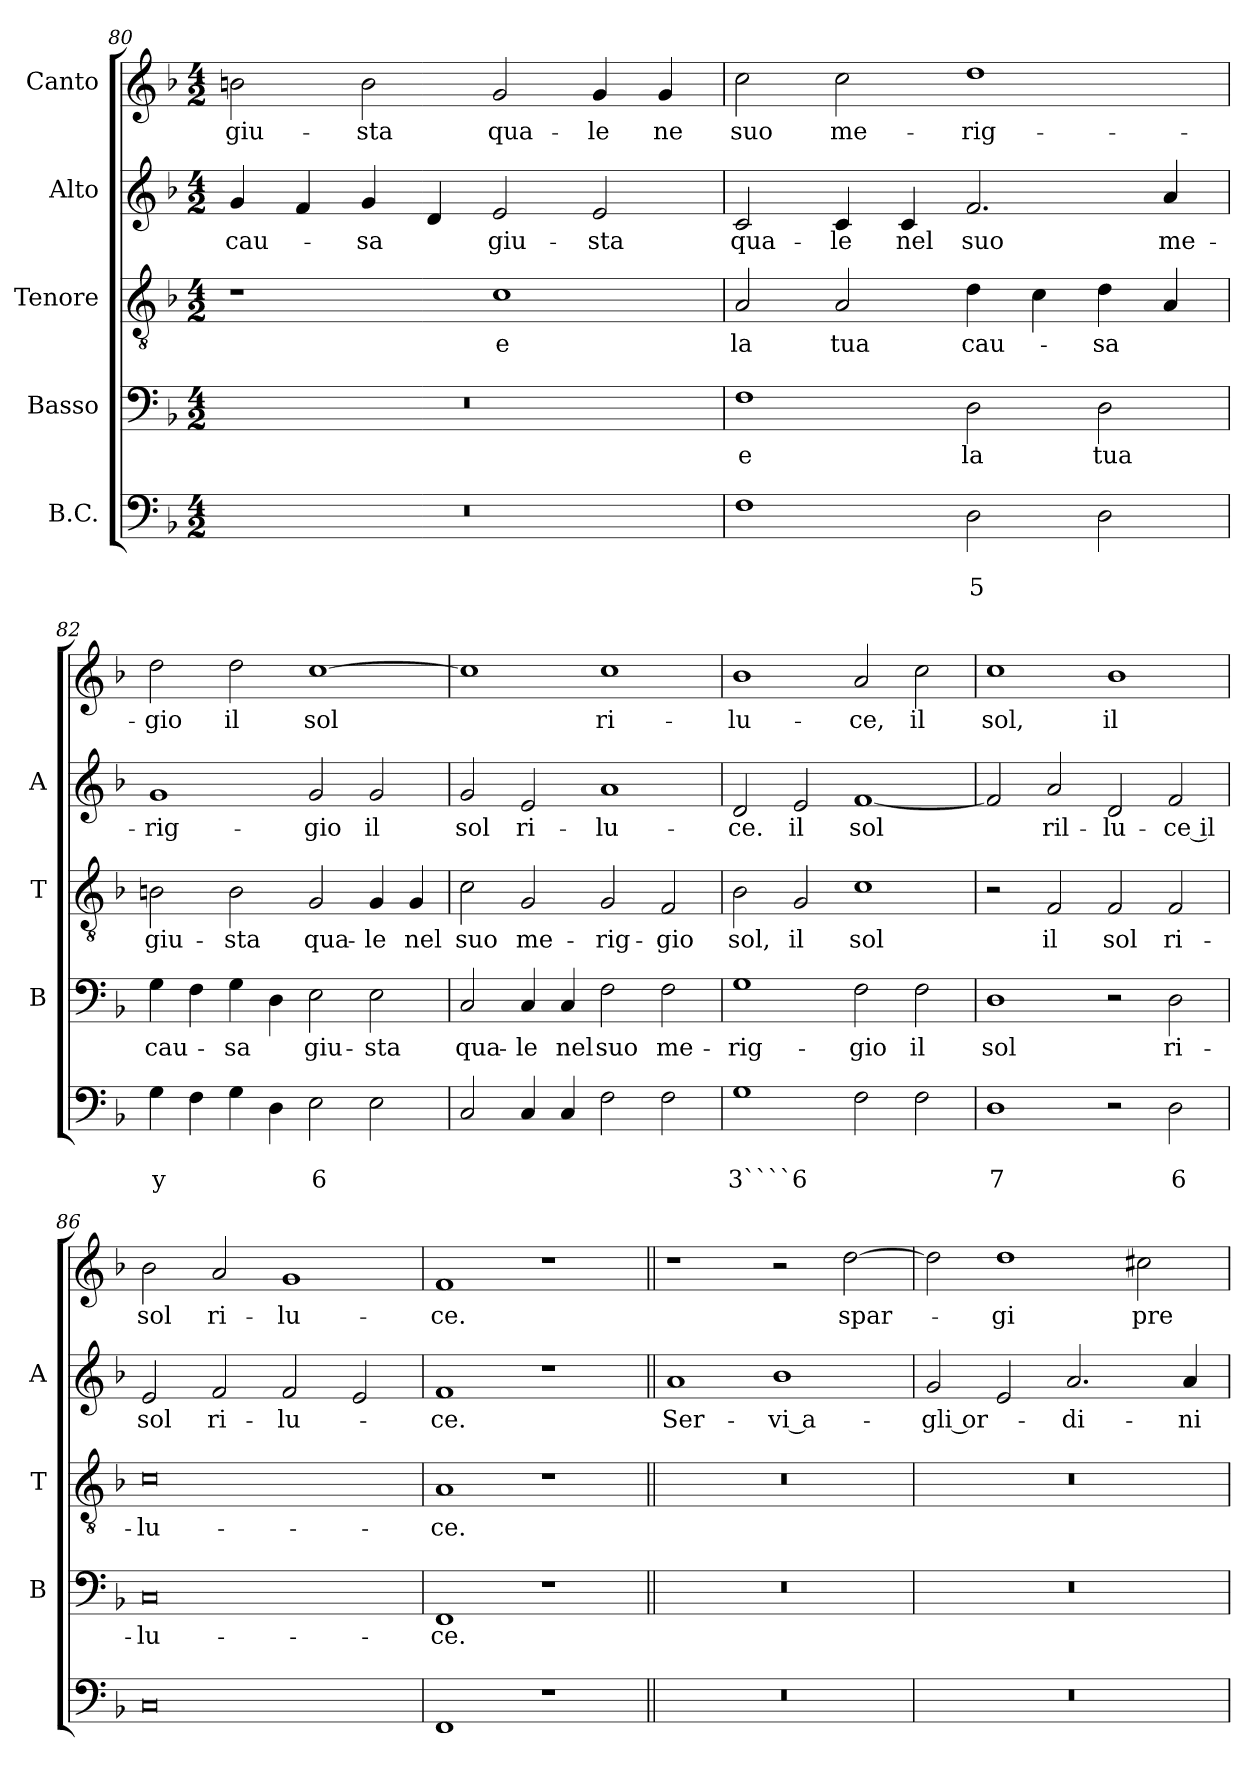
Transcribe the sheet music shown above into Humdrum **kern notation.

**kern	**text	**text	**kern	**text	**kern	**text	**kern	**text	**kern	**text
*part5	*part5	*part5	*part4	*part4	*part3	*part3	*part2	*part2	*part1	*part1
*staff5	*staff5	*staff5	*staff4	*staff4	*staff3	*staff3	*staff2	*staff2	*staff1	*staff1
*I"B.C.	*	*	*I"Basso	*	*I"Tenore	*	*I"Alto	*	*I"Canto	*
*	*	*	*I'B	*	*I'T	*	*I'A	*	*	*
*clefF4	*	*	*clefF4	*	*clefGv2	*	*clefG2	*	*clefG2	*
*k[b-]	*	*	*k[b-]	*	*k[b-]	*	*k[b-]	*	*k[b-]	*
*F:	*	*	*F:	*	*F:	*	*F:	*	*F:	*
*M4/2	*	*	*M4/2	*	*M4/2	*	*M4/2	*	*M4/2	*
=80	=80	=80	=80	=80	=80	=80	=80	=80	=80	=80
!	!	!	!	!	!	!	!	!LO:LY:b	!	!LO:LY:b
0r	.	.	0r	.	1r	.	4g/	cau-	2bn\	giu-
.	.	.	.	.	.	.	4f/	.	.	.
!	!	!	!	!	!	!	!	!LO:LY:b	!	!LO:LY:b
.	.	.	.	.	.	.	4g/	-sa	2b\	-sta
.	.	.	.	.	.	.	4d/	.	.	.
!	!	!	!	!	!	!LO:LY:b	!	!LO:LY:b	!	!LO:LY:b
.	.	.	.	.	1c	e	2e/	giu-	2g/	qua-
!	!	!	!	!	!	!	!	!LO:LY:b	!	!LO:LY:b
.	.	.	.	.	.	.	2e/	-sta	4g/	-le
!	!	!	!	!	!	!	!	!	!	!LO:LY:b
.	.	.	.	.	.	.	.	.	4g/	ne
=81	=81	=81	=81	=81	=81	=81	=81	=81	=81	=81
!	!	!	!	!LO:LY:b	!	!LO:LY:b	!	!LO:LY:b	!	!LO:LY:b
1F	.	.	1F	e	2A/	la	2c/	qua-	2cc\	suo
!	!	!	!	!	!	!LO:LY:b	!	!LO:LY:b	!	!LO:LY:b
.	.	.	.	.	2A/	tua	4c/	-le	2cc\	me-
!	!	!	!	!	!	!	!	!LO:LY:b	!	!
.	.	.	.	.	.	.	4c/	nel	.	.
!	!	!LO:LY:b	!	!LO:LY:b	!	!LO:LY:b	!	!LO:LY:b	!	!LO:LY:b
2D\	.	5	2D\	la	4d\	cau-	2.f/	suo	1dd	-rig-
.	.	.	.	.	4c\	.	.	.	.	.
!	!	!	!	!LO:LY:b	!	!LO:LY:b	!	!	!	!
2D\	.	.	2D\	tua	4d\	-sa	.	.	.	.
!	!	!	!	!	!	!	!	!LO:LY:b	!	!
.	.	.	.	.	4A/	.	4a/	me-	.	.
!!LO:LB:g=z
=82	=82	=82	=82	=82	=82	=82	=82	=82	=82	=82
!	!	!LO:LY:b	!	!LO:LY:b	!	!LO:LY:b	!	!LO:LY:b	!	!LO:LY:b
4G\	.	y	4G\	cau-	2Bn\	giu-	1g	-rig-	2dd\	-gio
4F\	.	.	4F\	.	.	.	.	.	.	.
!	!	!	!	!LO:LY:b	!	!LO:LY:b	!	!	!	!LO:LY:b
4G\	.	.	4G\	-sa	2B\	-sta	.	.	2dd\	il
4D\	.	.	4D\	.	.	.	.	.	.	.
!	!	!LO:LY:b	!	!LO:LY:b	!	!LO:LY:b	!	!LO:LY:b	!	!LO:LY:b
2E\	.	6	2E\	giu-	2G/	qua-	2g/	-gio	[1cc	sol
!	!	!	!	!LO:LY:b	!	!LO:LY:b	!	!LO:LY:b	!	!
2E\	.	.	2E\	-sta	4G/	-le	2g/	il	.	.
!	!	!	!	!	!	!LO:LY:b	!	!	!	!
.	.	.	.	.	4G/	nel	.	.	.	.
=83	=83	=83	=83	=83	=83	=83	=83	=83	=83	=83
!	!	!	!	!LO:LY:b	!	!LO:LY:b	!	!LO:LY:b	!	!
2C/	.	.	2C/	qua-	2c\	suo	2g/	sol	1cc]	.
!	!	!	!	!LO:LY:b	!	!LO:LY:b	!	!LO:LY:b	!	!
4C/	.	.	4C/	-le	2G/	me-	2e/	ri-	.	.
!	!	!	!	!LO:LY:b	!	!	!	!	!	!
4C/	.	.	4C/	nel	.	.	.	.	.	.
!	!	!	!	!LO:LY:b	!	!LO:LY:b	!	!LO:LY:b	!	!LO:LY:b
2F\	.	.	2F\	suo	2G/	-rig-	1a	-lu-	1cc	ri-
!	!	!	!	!LO:LY:b	!	!LO:LY:b	!	!	!	!
2F\	.	.	2F\	me-	2F/	-gio	.	.	.	.
=84	=84	=84	=84	=84	=84	=84	=84	=84	=84	=84
!	!	!LO:LY:b	!	!LO:LY:b	!	!LO:LY:b	!	!LO:LY:b	!	!LO:LY:b
1G	.	3````6	1G	-rig-	2B-i\	sol,	2d/	-ce.	1b-	-lu-
!	!	!	!	!	!	!LO:LY:b	!	!LO:LY:b	!	!
.	.	.	.	.	2G/	il	2e/	il	.	.
!	!	!	!	!LO:LY:b	!	!LO:LY:b	!	!LO:LY:b	!	!LO:LY:b
2F\	.	.	2F\	-gio	1c	sol	[1f	sol	2a/	-ce,
!	!	!	!	!LO:LY:b	!	!	!	!	!	!LO:LY:b
2F\	.	.	2F\	il	.	.	.	.	2cc\	il
=85	=85	=85	=85	=85	=85	=85	=85	=85	=85	=85
!	!	!LO:LY:b	!	!LO:LY:b	!	!	!	!	!	!LO:LY:b
1D	.	7	1D	sol	2r	.	2f/]	.	1cc	sol,
!	!	!	!	!	!	!LO:LY:b	!	!LO:LY:b	!	!
.	.	.	.	.	2F/	il	2a/	ril-	.	.
!	!	!	!	!	!	!LO:LY:b	!	!LO:LY:b	!	!LO:LY:b
2r	.	.	2r	.	2F/	sol	2d/	-lu-	1b-	il
!	!	!LO:LY:b	!	!LO:LY:b	!	!LO:LY:b	!	!LO:LY:b	!	!
2D\	.	6	2D\	ri-	2F/	ri-	2f/	-ce il	.	.
=86	=86	=86	=86	=86	=86	=86	=86	=86	=86	=86
!	!	!	!	!LO:LY:b	!	!LO:LY:b	!	!LO:LY:b	!	!LO:LY:b
0C	.	.	0C	-lu-	0c	-lu-	2e/	sol	2b-\	sol
!	!	!	!	!	!	!	!	!LO:LY:b	!	!LO:LY:b
.	.	.	.	.	.	.	2f/	ri-	2a/	ri-
!	!	!	!	!	!	!	!	!LO:LY:b	!	!LO:LY:b
.	.	.	.	.	.	.	2f/	-lu-	1g	-lu-
.	.	.	.	.	.	.	2e/	.	.	.
=87	=87	=87	=87	=87	=87	=87	=87	=87	=87	=87
!	!	!	!	!LO:LY:b	!	!LO:LY:b	!	!LO:LY:b	!	!LO:LY:b
1FF	.	.	1FF	-ce.	1A	-ce.	1f	-ce.	1f	-ce.
1r	.	.	1r	.	1r	.	1r	.	1r	.
!!LO:PB:g=z
=88||	=88||	=88||	=88||	=88||	=88||	=88||	=88||	=88||	=88||	=88||
!	!	!	!	!	!	!	!	!LO:LY:b	!	!
0r	.	.	0r	.	0r	.	1a	Ser-	1r	.
!	!	!	!	!	!	!	!	!LO:LY:b	!	!
.	.	.	.	.	.	.	1b-	-vi a-	2r	.
!	!	!	!	!	!	!	!	!	!	!LO:LY:b
.	.	.	.	.	.	.	.	.	[2dd\	spar-
=89	=89	=89	=89	=89	=89	=89	=89	=89	=89	=89
!	!	!	!	!	!	!	!	!LO:LY:b	!	!
0r	.	.	0r	.	0r	.	2g/	-gli or-	2dd\]	.
!	!	!	!	!	!	!	!	!	!	!LO:LY:b
.	.	.	.	.	.	.	2e/	.	1dd	-gi
!	!	!	!	!	!	!	!	!LO:LY:b	!	!
.	.	.	.	.	.	.	2.a/	-di-	.	.
!	!	!	!	!	!	!	!	!	!	!LO:LY:b
.	.	.	.	.	.	.	.	.	2cc#X\	pre
!	!	!	!	!	!	!	!	!LO:LY:b	!	!
.	.	.	.	.	.	.	4a/	-ni	.	.
=	=	=	=	=	=	=	=	=	=	=
*-	*-	*-	*-	*-	*-	*-	*-	*-	*-	*-
